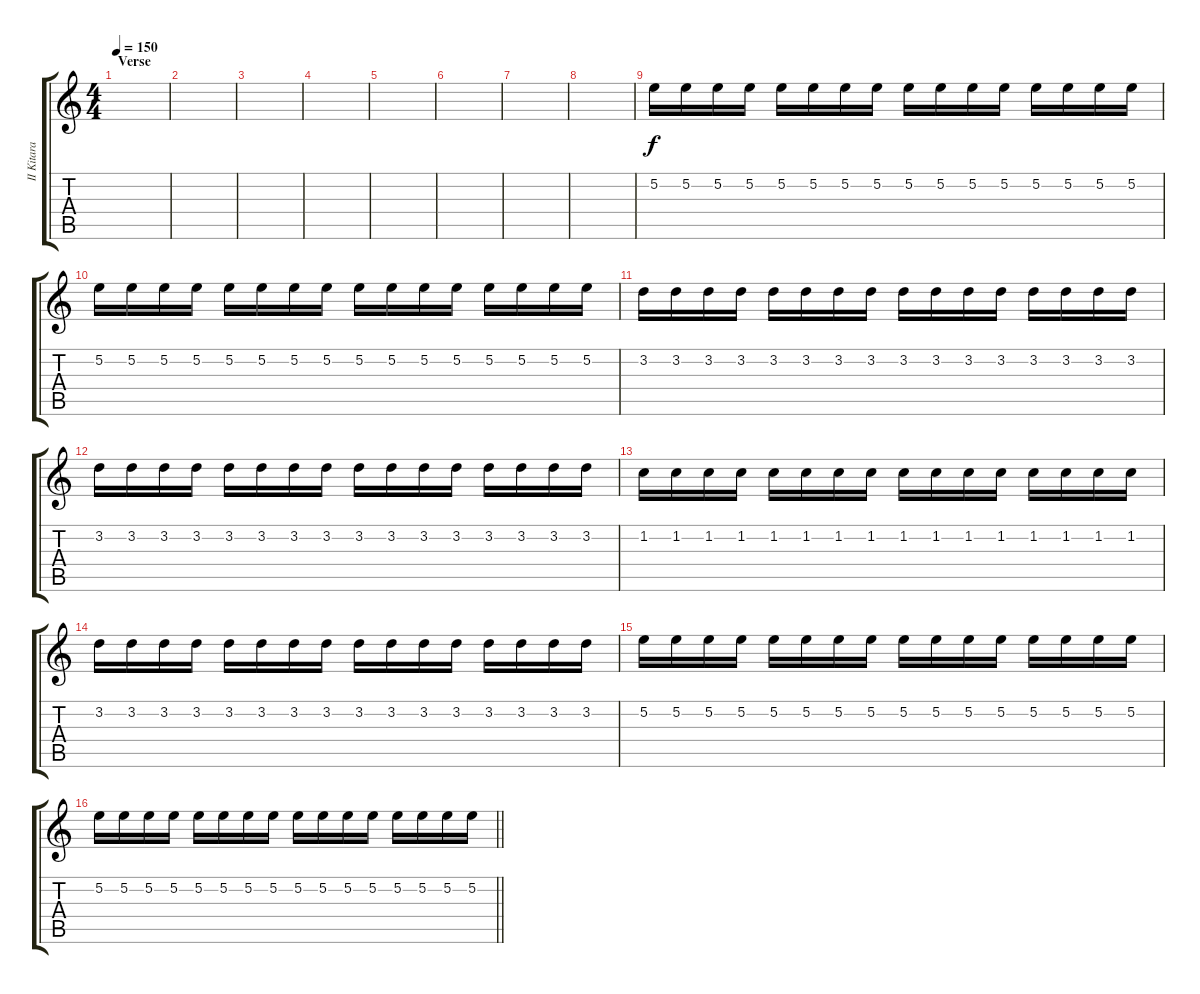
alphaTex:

\track ("II Kitara" "II Kitara") {instrument overdrivenguitar}
\staff {score tabs}
\tuning (E4 B3 G3 D3 A2 E2) {hide}
\ts (4 4)
\section ("" "Verse")
\tempo 150
\clef g2
\ks c
|
|
|
|
|
|
|
|
5.2.16 5.2.16 5.2.16 5.2.16 5.2.16 5.2.16 5.2.16 5.2.16 5.2.16 5.2.16 5.2.16 5.2.16 5.2.16 5.2.16 5.2.16 5.2.16 |
5.2.16 5.2.16 5.2.16 5.2.16 5.2.16 5.2.16 5.2.16 5.2.16 5.2.16 5.2.16 5.2.16 5.2.16 5.2.16 5.2.16 5.2.16 5.2.16 |
3.2.16 3.2.16 3.2.16 3.2.16 3.2.16 3.2.16 3.2.16 3.2.16 3.2.16 3.2.16 3.2.16 3.2.16 3.2.16 3.2.16 3.2.16 3.2.16 |
3.2.16 3.2.16 3.2.16 3.2.16 3.2.16 3.2.16 3.2.16 3.2.16 3.2.16 3.2.16 3.2.16 3.2.16 3.2.16 3.2.16 3.2.16 3.2.16 |
1.2.16 1.2.16 1.2.16 1.2.16 1.2.16 1.2.16 1.2.16 1.2.16 1.2.16 1.2.16 1.2.16 1.2.16 1.2.16 1.2.16 1.2.16 1.2.16 |
3.2.16 3.2.16 3.2.16 3.2.16 3.2.16 3.2.16 3.2.16 3.2.16 3.2.16 3.2.16 3.2.16 3.2.16 3.2.16 3.2.16 3.2.16 3.2.16 |
5.2.16 5.2.16 5.2.16 5.2.16 5.2.16 5.2.16 5.2.16 5.2.16 5.2.16 5.2.16 5.2.16 5.2.16 5.2.16 5.2.16 5.2.16 5.2.16 |
\barLineRight lightlight
5.2.16 5.2.16 5.2.16 5.2.16 5.2.16 5.2.16 5.2.16 5.2.16 5.2.16 5.2.16 5.2.16 5.2.16 5.2.16 5.2.16 5.2.16 5.2.16
